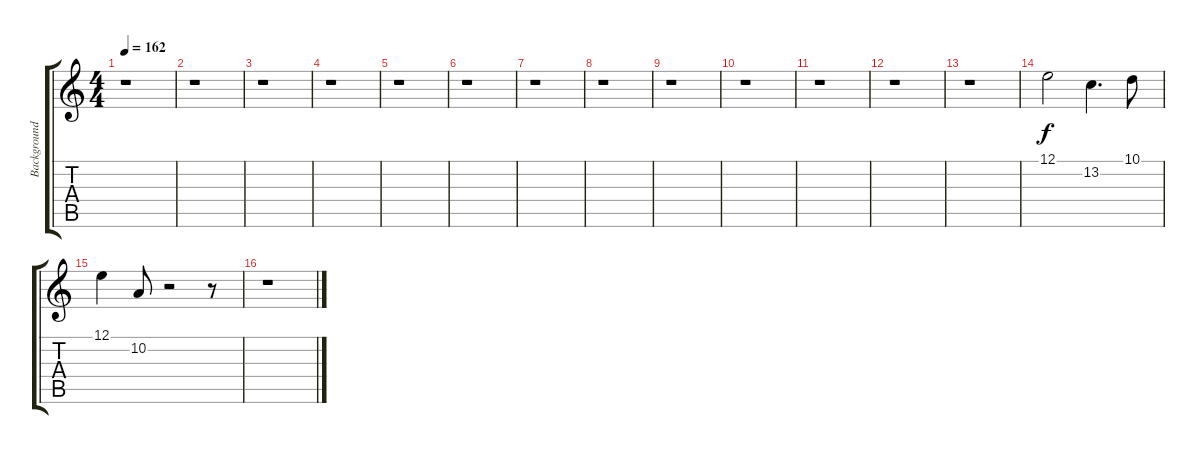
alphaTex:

\track ("Background Keyboards" "Background") {instrument fx8scifi}
\staff {score tabs}
\tuning (E4 B3 G3 D3 A2 E2) {hide}
\ts (4 4)
\tempo 162
\clef g2
\ks c
r.1{dy f} |
r.1 |
r.1 |
r.1 |
r.1 |
r.1 |
r.1 |
r.1 |
r.1 |
r.1 |
r.1 |
r.1 |
r.1 |
12.1.2{instrument fx8scifi} 13.2.4{d} 10.1.8 |
12.1.4 10.2.8 r.2 r.8 |
r.1
